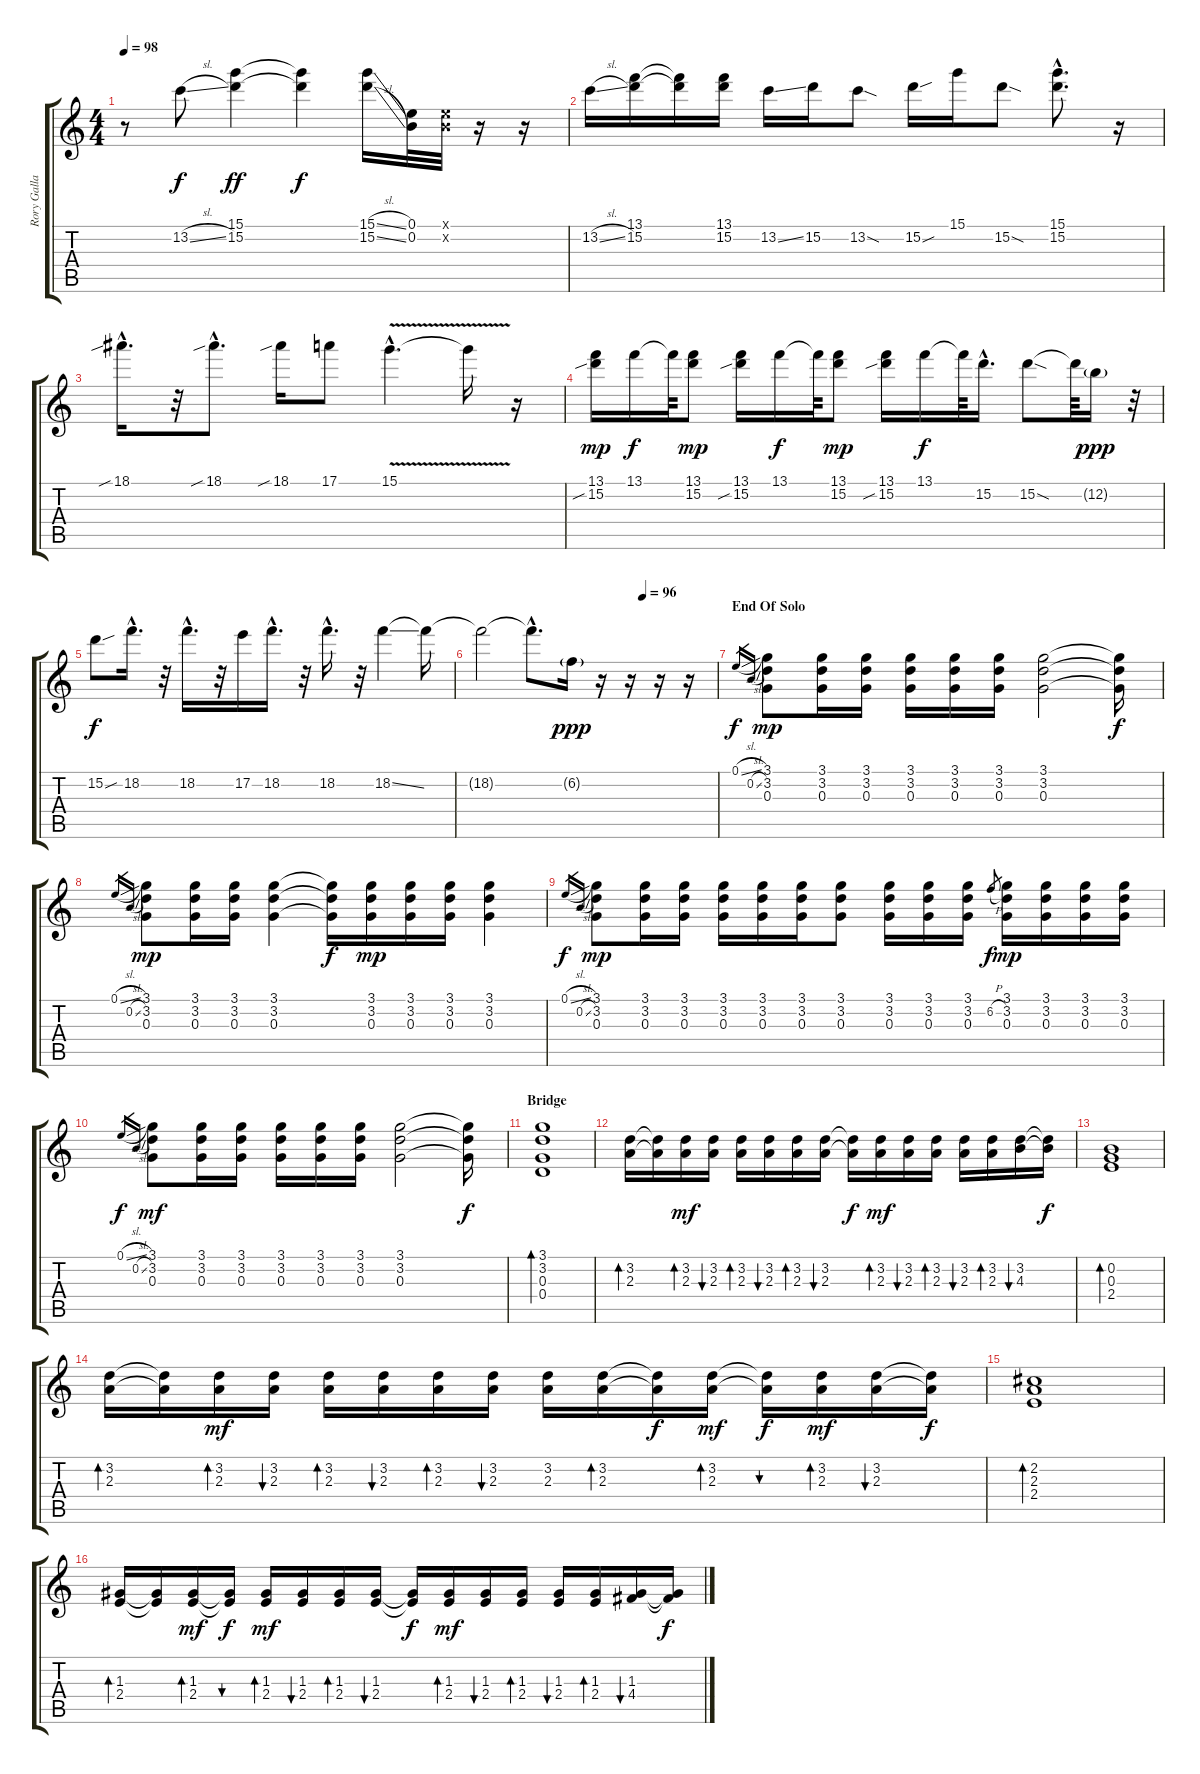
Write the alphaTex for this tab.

\track ("Rory Gallagher (For Sound)" "Rory Galla") {instrument distortionguitar}
\staff {score tabs}
\tuning (E4 B3 G3 D3 A2 D2) {hide}
\ts (4 4)
\tempo 98
\clef g2
\ks c
r.8{dy mp} 13.2{sl}.8{dy f} (15.1 15.2).4{dy ff} (15.1{t} 15.2{t}).4{dy f} (15.1{sl} 15.2{sl}).16 (0.1 0.2).32 (0.1{x} 0.2{x}).32 r.16 r.16 |
13.2{sl}.16 (13.1 15.2).16 (13.1{t} 15.2{t}).16 (13.1 15.2).16 13.2{ss}.16 15.2.16 13.2{sod}.8 15.2{sou}.16 15.1.16 15.2{sod}.8 (15.1{hac} 15.2{hac}).8{d} r.16 |
18.1{sib hac}.16{d} r.32 18.1{sib hac}.8{d} 18.1{sib}.16 17.1.8 15.1{v hac}.4{d} 15.1{t}.16 r.16 |
(13.1 15.2{sib}).16{dy mp} 13.1.16{dy f} 13.1{t}.64 (13.1 15.2).8{dy mp} (13.1 15.2{sib}).16 13.1.16{dy f} 13.1{t}.64 (13.1 15.2).8{dy mp} (13.1 15.2{sib}).16 13.1.16{dy f} 13.1{t}.64 15.2{hac}.16{d} 15.2{sod}.8 15.2{t}.64 12.2{g}.16{dy ppp} r.32 |
15.2{sou}.8{dy f} 18.2{hac}.16{d} r.32 18.2{hac}.16{d} r.32 17.2.16 18.2{hac}.16{d} r.32 18.2{hac}.16{d} r.32 18.2{ss}.4 18.2{t}.16 |
\tempo (96 0.6875)
18.2{t}.2 18.2{hac t}.8{d} 6.2{g}.16{dy ppp} r.16 r.16 r.16 r.16 |
\section ("" "End Of Solo")
0.1{sl}.16{gr dy f} 0.2{sl}.16{gr} (3.1 3.2 0.3).8{dy mp} (3.1 3.2 0.3).16 (3.1 3.2 0.3).16 (3.1 3.2 0.3).16 (3.1 3.2 0.3).16 (3.1 3.2 0.3).16 (3.1 3.2 0.3).2 (3.1{t} 3.2{t} 0.3{t}).16{dy f} |
0.1{sl}.16{gr} 0.2{sl}.16{gr} (3.1 3.2 0.3).8{dy mp} (3.1 3.2 0.3).16 (3.1 3.2 0.3).16 (3.1 3.2 0.3).4 (3.1{t} 3.2{t} 0.3{t}).16{dy f} (3.1 3.2 0.3).16{dy mp} (3.1 3.2 0.3).16 (3.1 3.2 0.3).16 (3.1 3.2 0.3).4 |
0.1{sl}.16{gr dy f} 0.2{sl}.16{gr} (3.1 3.2 0.3).8{dy mp} (3.1 3.2 0.3).16 (3.1 3.2 0.3).16 (3.1 3.2 0.3).16 (3.1 3.2 0.3).16 (3.1 3.2 0.3).16 (3.1 3.2 0.3).8 (3.1 3.2 0.3).16 (3.1 3.2 0.3).16 (3.1 3.2 0.3).16 6.2{h}.8{gr dy f} (3.1 3.2 0.3).16{dy mp} (3.1 3.2 0.3).16 (3.1 3.2 0.3).16 (3.1 3.2 0.3).16 |
0.1{sl}.16{gr dy f} 0.2{sl}.16{gr} (3.1 3.2 0.3).8{dy mf} (3.1 3.2 0.3).16 (3.1 3.2 0.3).16 (3.1 3.2 0.3).16 (3.1 3.2 0.3).16 (3.1 3.2 0.3).16 (3.1 3.2 0.3).2 (3.1{t} 3.2{t} 0.3{t}).16{dy f} |
\section ("" "Bridge")
(3.1 3.2 0.3 0.4).1{bd 120} |
(3.2 2.3).16{bd 60} (3.2{t} 2.3{t}).16 (3.2 2.3).16{bd 60 dy mf} (3.2 2.3).16{bu 60} (3.2 2.3).16{bd 60} (3.2 2.3).16{bu 60} (3.2 2.3).16{bd 60} (3.2 2.3).16{bu 60} (3.2{t} 2.3{t}).16{dy f} (3.2 2.3).16{bd 60 dy mf} (3.2 2.3).16{bu 60} (3.2 2.3).16{bd 60} (3.2 2.3).16{bu 60} (3.2 2.3).16{bd 60} (3.2 4.3).16{bu 60} (3.2{t} 4.3{t}).16{dy f} |
(0.2 0.3 2.4).1{bd 60} |
(3.2 2.3).16{bd 60} (3.2{t} 2.3{t}).16 (3.2 2.3).16{bd 60 dy mf} (3.2 2.3).16{bu 60} (3.2 2.3).16{bd 60} (3.2 2.3).16{bu 60} (3.2 2.3).16{bd 60} (3.2 2.3).16{bu 60} (3.2 2.3).16 (3.2 2.3).16{bd 60} (3.2{t} 2.3{t}).16{dy f} (3.2 2.3).16{bd 60 dy mf} (3.2{t} 2.3{t}).16{bu 60 dy f} (3.2 2.3).16{bd 60 dy mf} (3.2 2.3).16{bu 60} (3.2{t} 2.3{t}).16{dy f} |
(2.2 2.3 2.4).1{bd 60} |
(1.3 2.4).16{bd 60} (1.3{t} 2.4{t}).16 (1.3 2.4).16{bd 60 dy mf} (1.3{t} 2.4{t}).16{bu 60 dy f} (1.3 2.4).16{bd 60 dy mf} (1.3 2.4).16{bu 60} (1.3 2.4).16{bd 60} (1.3 2.4).16{bu 60} (1.3{t} 2.4{t}).16{dy f} (1.3 2.4).16{bd 60 dy mf} (1.3 2.4).16{bu 60} (1.3 2.4).16{bd 60} (1.3 2.4).16{bu 60} (1.3 2.4).16{bd 60} (1.3 4.4).16{bu 60} (1.3{t} 4.4{t}).16{dy f}
